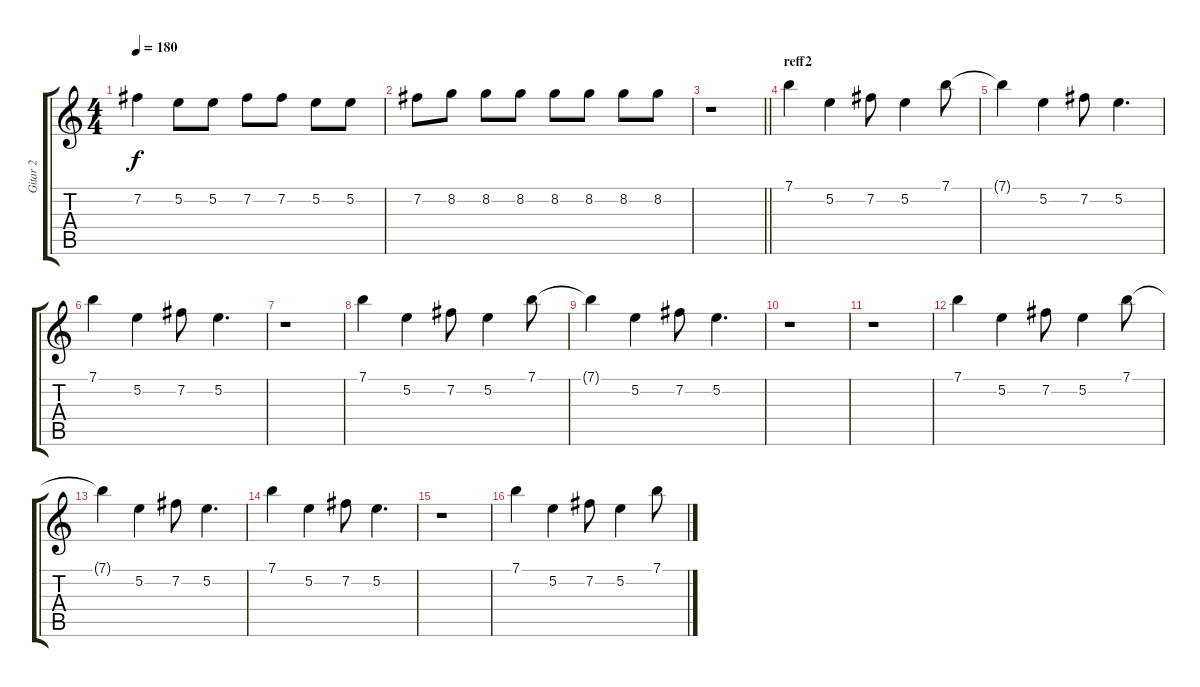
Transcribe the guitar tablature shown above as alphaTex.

\track ("Gitar 2" "Gitar 2") {instrument overdrivenguitar}
\staff {score tabs}
\tuning (E4 B3 G3 D3 A2 E2) {hide}
\ts (4 4)
\tempo 180
\clef g2
\ks c
7.2.4{dy f} 5.2.8 5.2.8 7.2.8 7.2.8 5.2.8 5.2.8 |
7.2.8 8.2.8 8.2.8 8.2.8 8.2.8 8.2.8 8.2.8 8.2.8 |
\barLineRight lightlight
r.1 |
\section ("" "reff2")
7.1.4 5.2.4 7.2.8 5.2.4 7.1.8 |
7.1{t}.4 5.2.4 7.2.8 5.2.4{d} |
7.1.4 5.2.4 7.2.8 5.2.4{d} |
r.1 |
7.1.4 5.2.4 7.2.8 5.2.4 7.1.8 |
7.1{t}.4 5.2.4 7.2.8 5.2.4{d} |
r.1 |
r.1 |
7.1.4 5.2.4 7.2.8 5.2.4 7.1.8 |
7.1{t}.4 5.2.4 7.2.8 5.2.4{d} |
7.1.4 5.2.4 7.2.8 5.2.4{d} |
r.1 |
7.1.4 5.2.4 7.2.8 5.2.4 7.1.8
